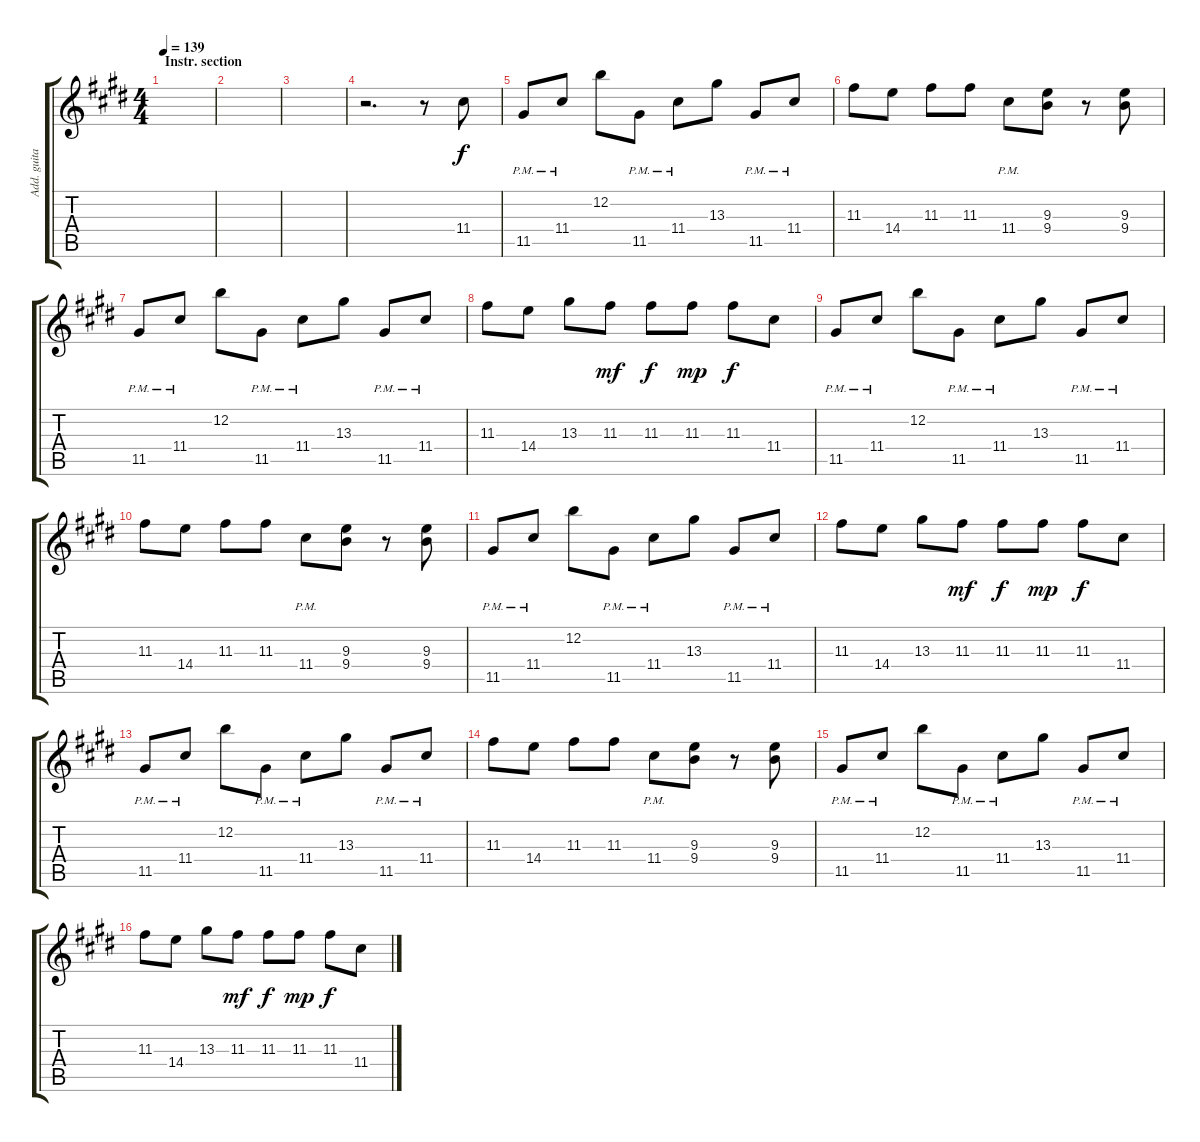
\track ("Add. guitar" "Add. guita") {instrument overdrivenguitar}
\staff {score tabs}
\tuning (E4 B3 G3 D3 A2 E2) {hide}
\ts (4 4)
\section ("" "Instr. section")
\tempo 139
\clef g2
\ks c#minor
|
|
|
r.2{d} r.8 11.4.8 |
11.5{pm}.8 11.4{pm}.8 12.2.8 11.5{pm}.8 11.4{pm}.8 13.3.8 11.5{pm}.8 11.4{pm}.8 |
11.3.8 14.4.8 11.3.8 11.3.8 11.4{pm}.8 (9.3 9.4).8 r.8 (9.3 9.4).8 |
11.5{pm}.8 11.4{pm}.8 12.2.8 11.5{pm}.8 11.4{pm}.8 13.3.8 11.5{pm}.8 11.4{pm}.8 |
11.3.8 14.4.8 13.3.8 11.3.8{dy mf} 11.3.8{dy f} 11.3.8{dy mp} 11.3.8{dy f} 11.4.8 |
11.5{pm}.8 11.4{pm}.8 12.2.8 11.5{pm}.8 11.4{pm}.8 13.3.8 11.5{pm}.8 11.4{pm}.8 |
11.3.8 14.4.8 11.3.8 11.3.8 11.4{pm}.8 (9.3 9.4).8 r.8 (9.3 9.4).8 |
11.5{pm}.8 11.4{pm}.8 12.2.8 11.5{pm}.8 11.4{pm}.8 13.3.8 11.5{pm}.8 11.4{pm}.8 |
11.3.8 14.4.8 13.3.8 11.3.8{dy mf} 11.3.8{dy f} 11.3.8{dy mp} 11.3.8{dy f} 11.4.8 |
11.5{pm}.8{volume 9} 11.4{pm}.8 12.2.8 11.5{pm}.8 11.4{pm}.8 13.3.8 11.5{pm}.8 11.4{pm}.8 |
11.3.8 14.4.8 11.3.8 11.3.8 11.4{pm}.8 (9.3 9.4).8 r.8 (9.3 9.4).8 |
11.5{pm}.8 11.4{pm}.8 12.2.8 11.5{pm}.8 11.4{pm}.8 13.3.8 11.5{pm}.8 11.4{pm}.8 |
11.3.8 14.4.8 13.3.8 11.3.8{dy mf} 11.3.8{dy f} 11.3.8{dy mp} 11.3.8{dy f} 11.4.8
